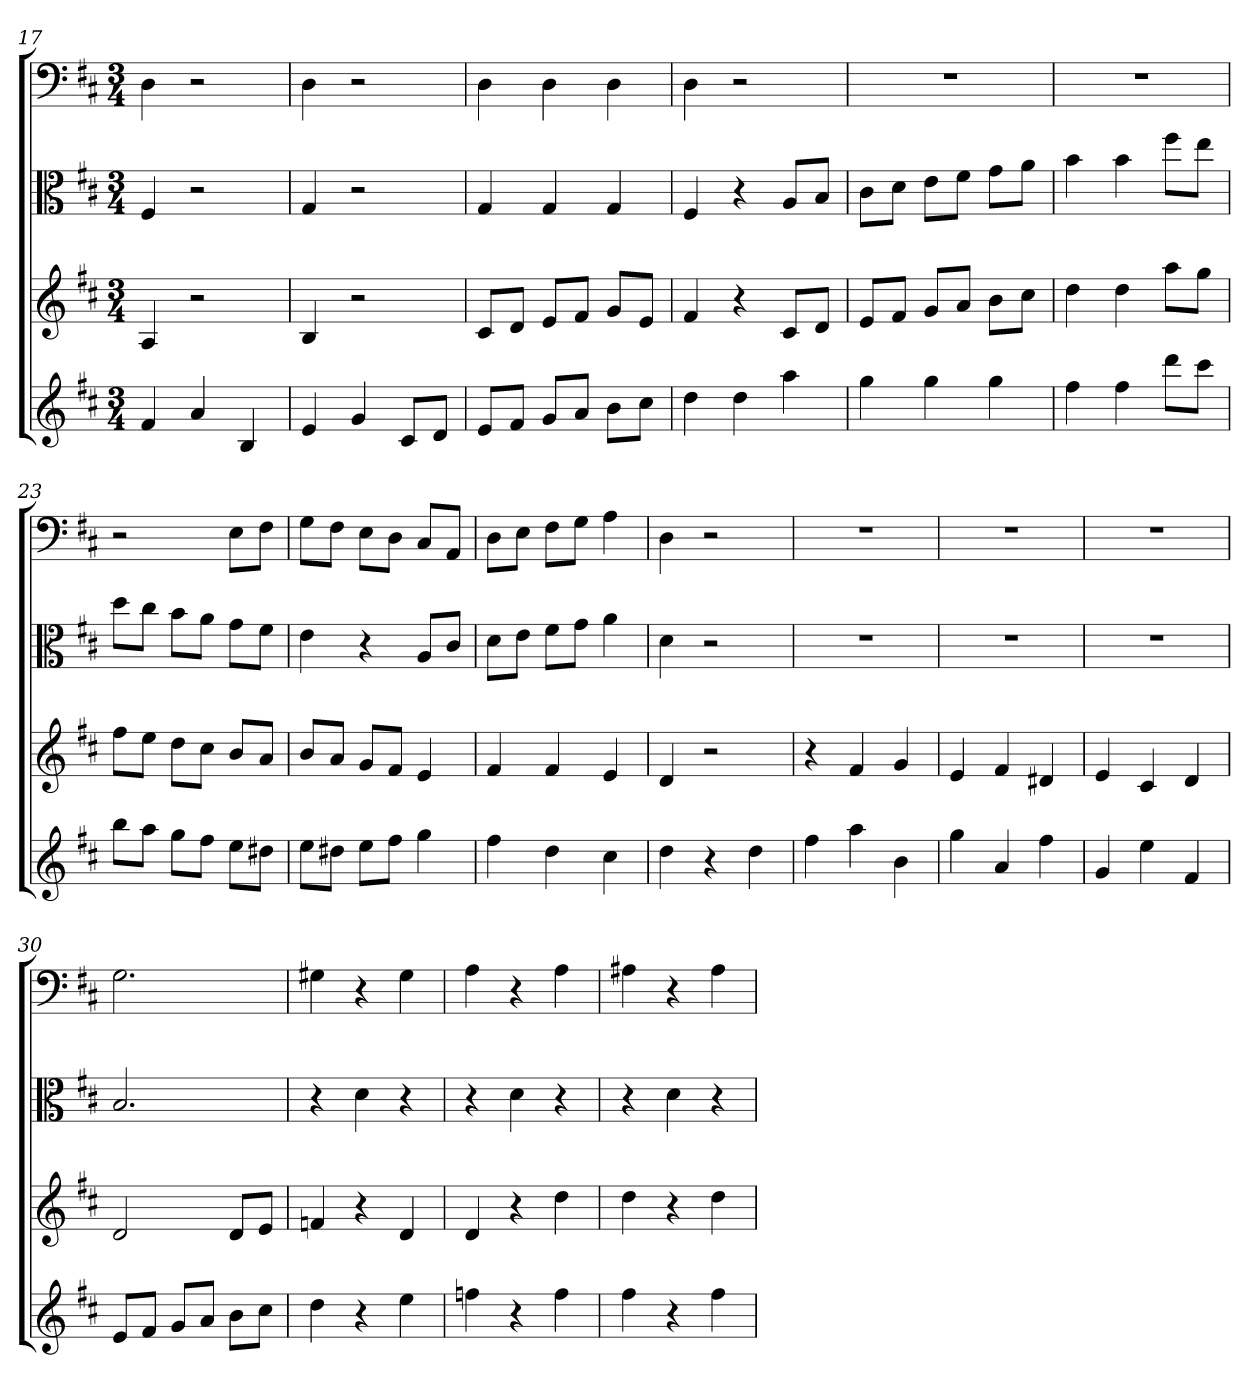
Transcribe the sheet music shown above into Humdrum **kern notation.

**kern	**kern	**kern	**kern
*part4	*part3	*part2	*part1
*staff4	*staff3	*staff2	*staff1
*	*	*clefC3	*clefF4
*k[f#c#]	*k[f#c#]	*k[f#c#]	*k[f#c#]
*D:	*D:	*D:	*D:
*M3/4	*M3/4	*M3/4	*M3/4
=17	=17	=17	=17
4f#	4A	4F#	4D
4a	2r	2r	2r
4B	.	.	.
=18	=18	=18	=18
4e	4B	4G	4D
4g	2r	2r	2r
8c#L	.	.	.
8dJ	.	.	.
=19	=19	=19	=19
8eL	8c#L	4G	4D
8f#J	8dJ	.	.
8gL	8eL	4G	4D
8aJ	8f#J	.	.
8bL	8gL	4G	4D
8cc#J	8eJ	.	.
=20	=20	=20	=20
4dd	4f#	4F#	4D
4dd	4r	4r	2r
4aa	8c#L	8A/L	.
.	8dJ	8B/J	.
=21	=21	=21	=21
4gg	8eL	8c#\L	2.r
.	8f#J	8d\J	.
4gg	8gL	8e\L	.
.	8aJ	8f#\J	.
4gg	8bL	8g\L	.
.	8cc#J	8a\J	.
=22	=22	=22	=22
4ff#	4dd	4b	2.r
4ff#	4dd	4b	.
8dddL	8aaL	8ff#\L	.
8ccc#J	8ggJ	8ee\J	.
=23	=23	=23	=23
8bbL	8ff#L	8dd\L	2r
8aaJ	8eeJ	8cc#\J	.
8ggL	8ddL	8b\L	.
8ff#J	8cc#J	8a\J	.
8eeL	8bL	8g\L	8E\L
8dd#XJ	8aJ	8f#\J	8F#\J
=24	=24	=24	=24
8eeL	8bL	4e	8G\L
8dd#XJ	8aJ	.	8F#\J
8eeL	8gL	4r	8E\L
8ff#J	8f#J	.	8D\J
4gg	4e	8A/L	8C#/L
.	.	8c#/J	8AA/J
=25	=25	=25	=25
4ff#	4f#	8d\L	8D\L
.	.	8e\J	8E\J
4dd	4f#	8f#\L	8F#\L
.	.	8g\J	8G\J
4cc#	4e	4a	4A
=26	=26	=26	=26
4dd	4d	4d	4D
4r	2r	2r	2r
4dd	.	.	.
=27	=27	=27	=27
4ff#	4r	2.r	2.r
4aa	4f#	.	.
4b	4g	.	.
=28	=28	=28	=28
4gg	4e	2.r	2.r
4a	4f#	.	.
4ff#	4d#X	.	.
=29	=29	=29	=29
4g	4e	2.r	2.r
4ee	4c#	.	.
4f#	4d	.	.
=30	=30	=30	=30
8eL	2d	2.B	2.G
8f#J	.	.	.
8gL	.	.	.
8aJ	.	.	.
8bL	8dL	.	.
8cc#J	8eJ	.	.
=31	=31	=31	=31
4dd	4fn	4r	4G#X
4r	4r	4d	4r
4ee	4d	4r	4G#
=32	=32	=32	=32
4ffn	4d	4r	4A
4r	4r	4d	4r
4ff	4dd	4r	4A
=33	=33	=33	=33
4ff#	4dd	4r	4A#X
4r	4r	4d	4r
4ff#	4dd	4r	4A#
=	=	=	=
*-	*-	*-	*-
